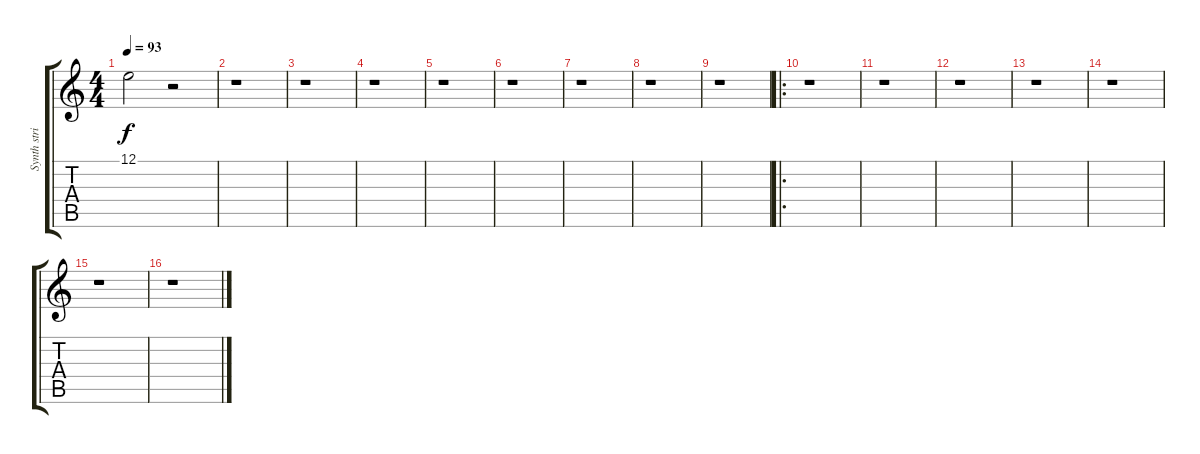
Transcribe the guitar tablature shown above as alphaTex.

\track ("Synth strings" "Synth stri") {instrument synthstrings1}
\staff {score tabs}
\tuning (E4 B3 G3 D3 A2 E2) {hide}
\ts (4 4)
\tempo 93
\clef g2
\ks c
12.1.2{dy f} r.2 |
r.1 |
r.1 |
r.1 |
r.1 |
r.1 |
r.1 |
r.1 |
r.1 |
\ro
r.1 |
r.1 |
r.1 |
r.1 |
r.1 |
r.1 |
r.1
